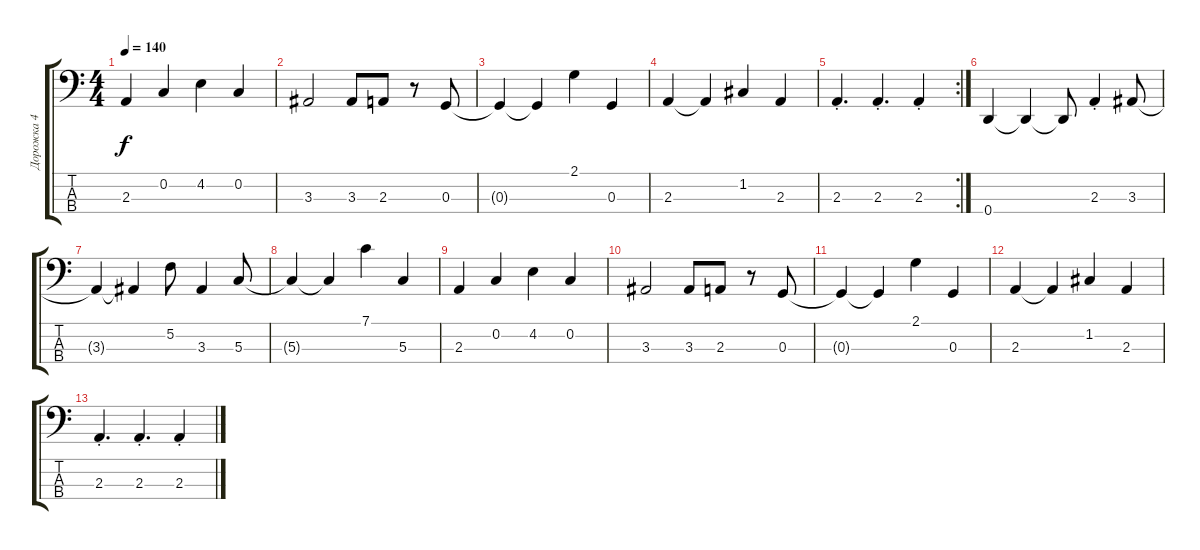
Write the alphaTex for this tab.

\track ("Дорожка 4" "Дорожка 4") {instrument slapbass1}
\staff {score tabs}
\tuning (F2 C2 G1 D1) {hide}
\ts (4 4)
\tempo 140
\clef f4
\ks c
2.3.4{dy f} 0.2.4 4.2.4 0.2.4 |
3.3.2 3.3.8 2.3.8 r.8 0.3.8 |
0.3{t}.4 0.3{t}.4 2.1.4 0.3.4 |
2.3.4 2.3{t}.4 1.2.4 2.3.4 |
\rc 2
2.3{st}.4{d} 2.3{st}.4{d} 2.3{st}.4 |
0.4.4 0.4{t}.4 0.4{t}.8 2.3{st}.4 3.3.8 |
3.3{t}.4 3.3{t}.4 5.2.8 3.3.4 5.3.8 |
5.3{t}.4 5.3{t}.4 7.1.4 5.3.4 |
2.3.4 0.2.4 4.2.4 0.2.4 |
3.3.2 3.3.8 2.3.8 r.8 0.3.8 |
0.3{t}.4 0.3{t}.4 2.1.4 0.3.4 |
2.3.4 2.3{t}.4 1.2.4 2.3.4 |
2.3{st}.4{d} 2.3{st}.4{d} 2.3{st}.4
